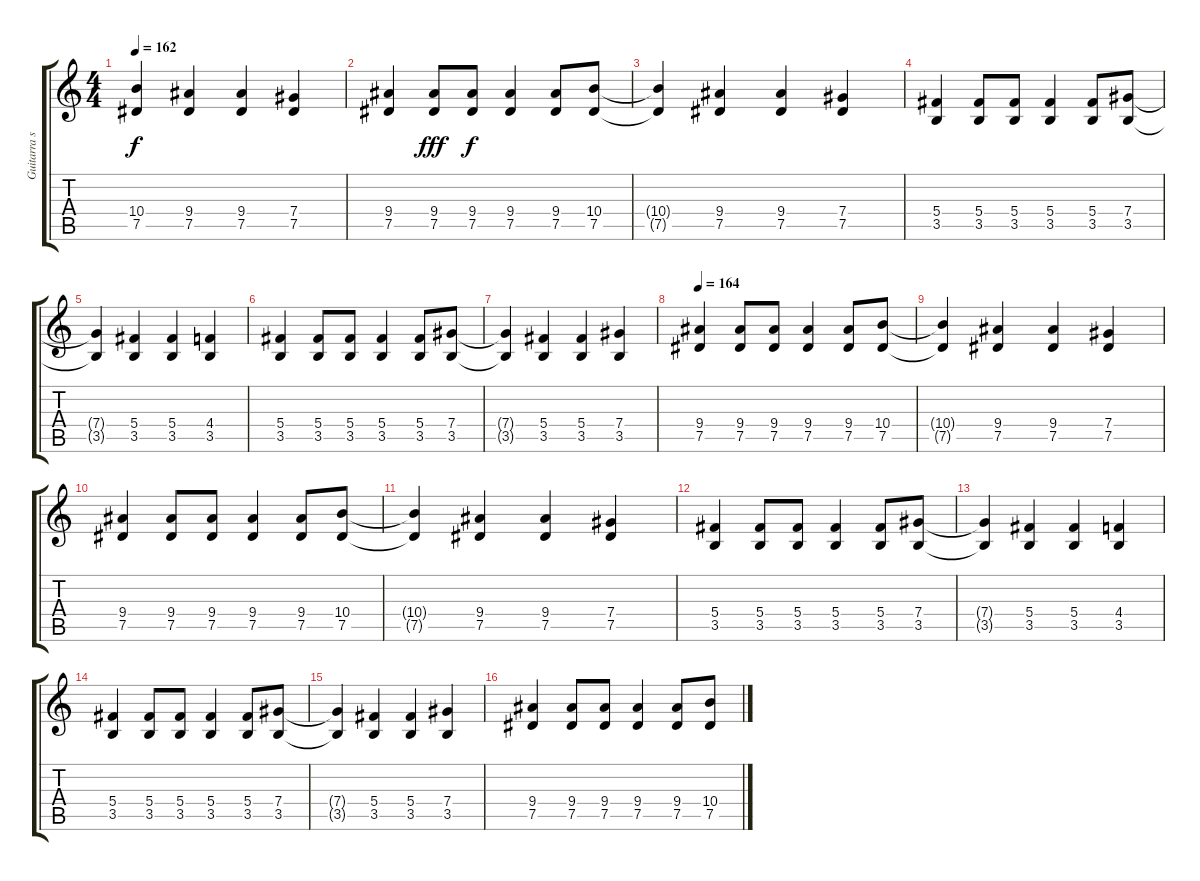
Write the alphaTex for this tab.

\track ("Guitarra solo" "Guitarra s") {instrument distortionguitar}
\staff {score tabs}
\tuning (Eb4 Bb3 Gb3 Db3 Ab2 Eb2) {hide}
\ts (4 4)
\tempo 162
\clef g2
\ks c
(10.4{t} 7.5{t}).4{dy f} (9.4 7.5).4 (9.4 7.5).4 (7.4 7.5).4 |
(9.4 7.5).4 (9.4 7.5).8{dy fff} (9.4 7.5).8{dy f} (9.4 7.5).4 (9.4 7.5).8 (10.4 7.5).8 |
(10.4{t} 7.5{t}).4 (9.4 7.5).4 (9.4 7.5).4 (7.4 7.5).4 |
(5.4 3.5).4 (5.4 3.5).8 (5.4 3.5).8 (5.4 3.5).4 (5.4 3.5).8 (7.4 3.5).8 |
(7.4{t} 3.5{t}).4 (5.4 3.5).4 (5.4 3.5).4 (4.4 3.5).4 |
(5.4 3.5).4 (5.4 3.5).8 (5.4 3.5).8 (5.4 3.5).4 (5.4 3.5).8 (7.4 3.5).8 |
(7.4{t} 3.5{t}).4 (5.4 3.5).4 (5.4 3.5).4 (7.4 3.5).4 |
\tempo 164
(9.4 7.5).4 (9.4 7.5).8 (9.4 7.5).8 (9.4 7.5).4 (9.4 7.5).8 (10.4 7.5).8 |
(10.4{t} 7.5{t}).4 (9.4 7.5).4 (9.4 7.5).4 (7.4 7.5).4 |
(9.4 7.5).4 (9.4 7.5).8 (9.4 7.5).8 (9.4 7.5).4 (9.4 7.5).8 (10.4 7.5).8 |
(10.4{t} 7.5{t}).4 (9.4 7.5).4 (9.4 7.5).4 (7.4 7.5).4 |
(5.4 3.5).4 (5.4 3.5).8 (5.4 3.5).8 (5.4 3.5).4 (5.4 3.5).8 (7.4 3.5).8 |
(7.4{t} 3.5{t}).4 (5.4 3.5).4 (5.4 3.5).4 (4.4 3.5).4 |
(5.4 3.5).4 (5.4 3.5).8 (5.4 3.5).8 (5.4 3.5).4 (5.4 3.5).8 (7.4 3.5).8 |
(7.4{t} 3.5{t}).4 (5.4 3.5).4 (5.4 3.5).4 (7.4 3.5).4 |
(9.4 7.5).4 (9.4 7.5).8 (9.4 7.5).8 (9.4 7.5).4 (9.4 7.5).8 (10.4 7.5).8
